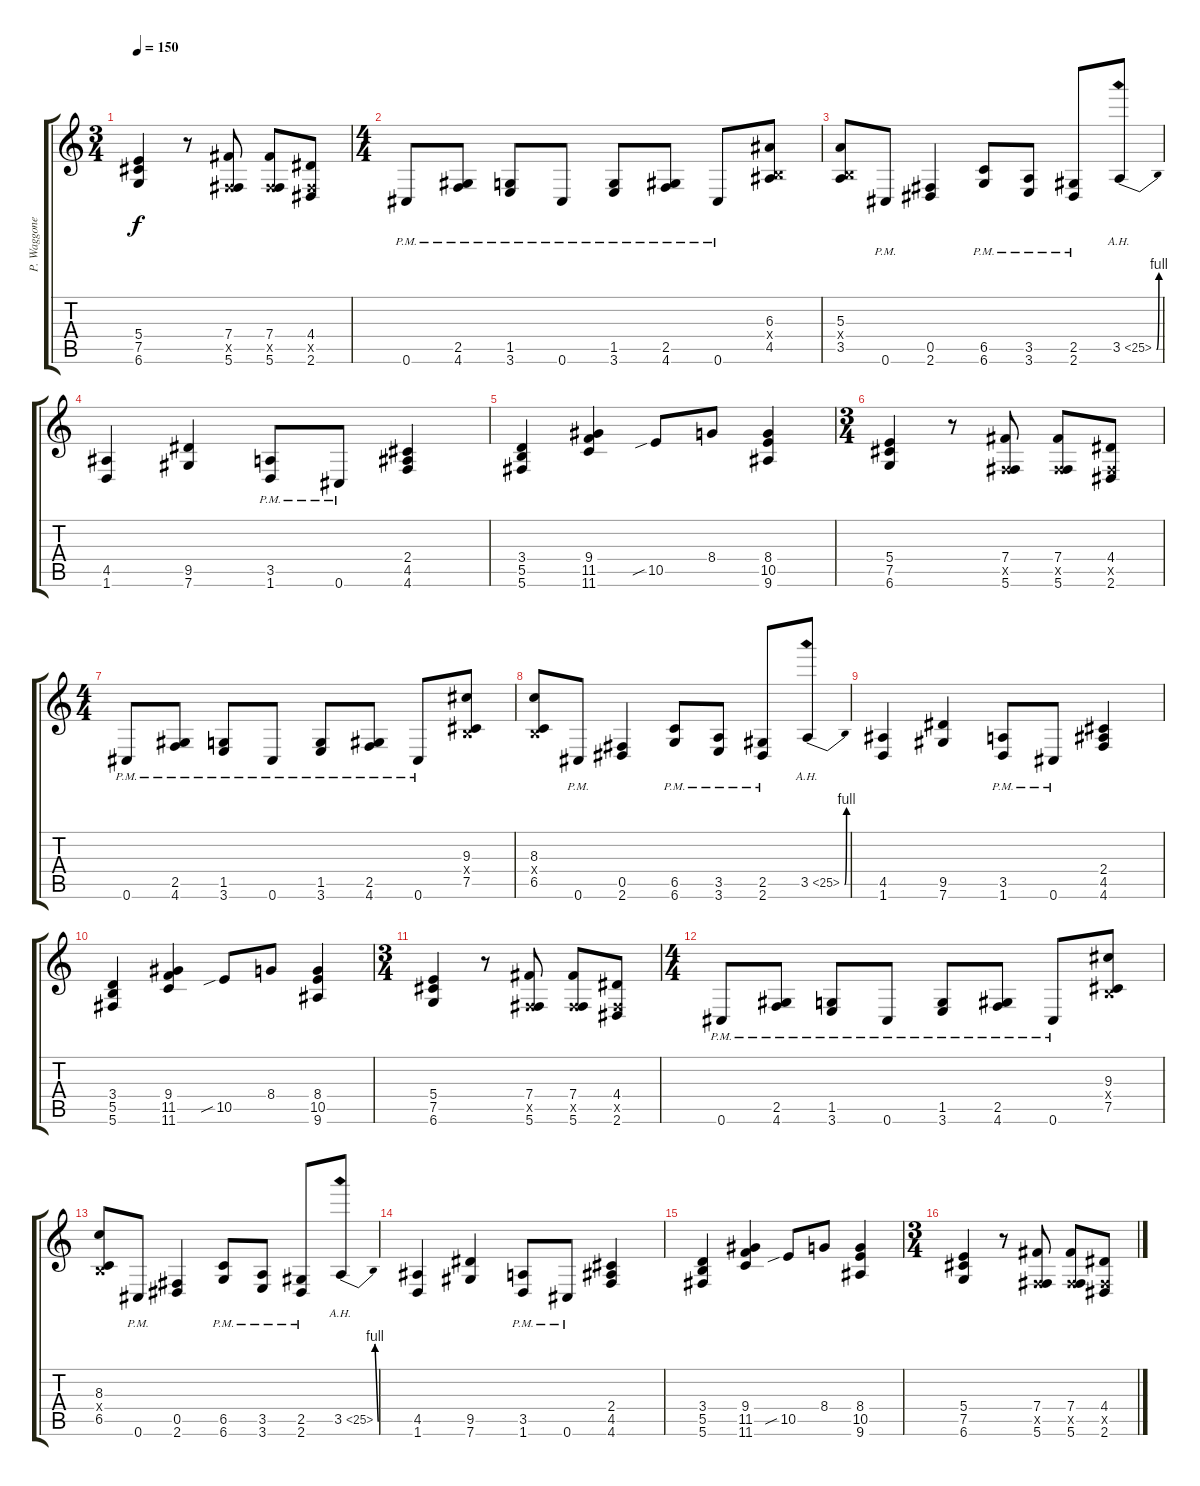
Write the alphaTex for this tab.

\track ("P. Waggoner Gtr." "P. Waggone") {instrument distortionguitar}
\staff {score tabs}
\tuning (Db4 Ab3 E3 B2 Gb2 Db2) {hide}
\ts (3 4)
\tempo 150
\clef g2
\ks c
(5.4 7.5 6.6).4{dy f} r.8 (7.4 0.5{x} 5.6).8 (7.4 0.5{x} 5.6).8 (4.4 0.5{x} 2.6).8 |
\ts (4 4)
0.6{pm}.8 (2.5{pm} 4.6{pm}).8 (1.5{pm} 3.6{pm}).8 0.6{pm}.8 (1.5{pm} 3.6{pm}).8 (2.5{pm} 4.6{pm}).8 0.6{pm}.8 (6.3 0.4{x} 4.5).8 |
(5.3 0.4{x} 3.5).8 0.6{pm}.8 (0.5 2.6).4 (6.5{pm} 6.6{pm}).8 (3.5{pm} 3.6{pm}).8 (2.5{pm} 2.6{pm}).8 3.5{be (bend 0 0 60 4) ah 22}.8 |
(4.5 1.6).4 (9.5 7.6).4 (3.5{pm} 1.6{pm}).8 0.6{pm}.8 (2.4 4.5 4.6).4 |
(3.4 5.5 5.6).4 (9.4 11.5 11.6).4 10.5{sib}.8 8.4.8 (8.4 10.5 9.6).4 |
\ts (3 4)
(5.4 7.5 6.6).4 r.8 (7.4 0.5{x} 5.6).8 (7.4 0.5{x} 5.6).8 (4.4 0.5{x} 2.6).8 |
\ts (4 4)
0.6{pm}.8 (2.5{pm} 4.6{pm}).8 (1.5{pm} 3.6{pm}).8 0.6{pm}.8 (1.5{pm} 3.6{pm}).8 (2.5{pm} 4.6{pm}).8 0.6{pm}.8 (9.3 0.4{x} 7.5).8 |
(8.3 0.4{x} 6.5).8 0.6{pm}.8 (0.5 2.6).4 (6.5{pm} 6.6{pm}).8 (3.5{pm} 3.6{pm}).8 (2.5{pm} 2.6{pm}).8 3.5{be (bend 0 0 60 4) ah 22}.8 |
(4.5 1.6).4 (9.5 7.6).4 (3.5{pm} 1.6{pm}).8 0.6{pm}.8 (2.4 4.5 4.6).4 |
(3.4 5.5 5.6).4 (9.4 11.5 11.6).4 10.5{sib}.8 8.4.8 (8.4 10.5 9.6).4 |
\ts (3 4)
(5.4 7.5 6.6).4 r.8 (7.4 0.5{x} 5.6).8 (7.4 0.5{x} 5.6).8 (4.4 0.5{x} 2.6).8 |
\ts (4 4)
0.6{pm}.8 (2.5{pm} 4.6{pm}).8 (1.5{pm} 3.6{pm}).8 0.6{pm}.8 (1.5{pm} 3.6{pm}).8 (2.5{pm} 4.6{pm}).8 0.6{pm}.8 (9.3 0.4{x} 7.5).8 |
(8.3 0.4{x} 6.5).8 0.6{pm}.8 (0.5 2.6).4 (6.5{pm} 6.6{pm}).8 (3.5{pm} 3.6{pm}).8 (2.5{pm} 2.6{pm}).8 3.5{be (bend 0 0 60 4) ah 22}.8 |
(4.5 1.6).4 (9.5 7.6).4 (3.5{pm} 1.6{pm}).8 0.6{pm}.8 (2.4 4.5 4.6).4 |
(3.4 5.5 5.6).4 (9.4 11.5 11.6).4 10.5{sib}.8 8.4.8 (8.4 10.5 9.6).4 |
\ts (3 4)
(5.4 7.5 6.6).4 r.8 (7.4 0.5{x} 5.6).8 (7.4 0.5{x} 5.6).8 (4.4 0.5{x} 2.6).8
